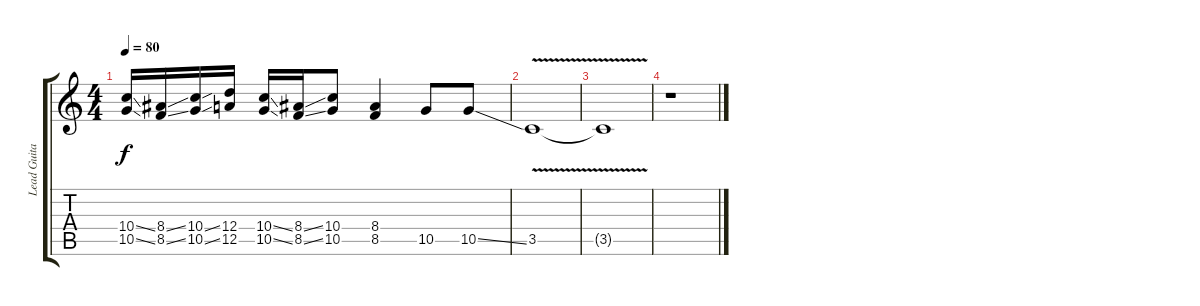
\track ("Lead Guitar" "Lead Guita") {instrument distortionguitar}
\staff {score tabs}
\tuning (E4 B3 G3 D3 A2 E2) {hide}
\ts (4 4)
\tempo 80
\clef g2
\ks c
(10.4{ss} 10.5{ss}).16{dy f} (8.4{ss} 8.5{ss}).16 (10.4{ss} 10.5{ss}).16 (12.4 12.5).16 (10.4{ss} 10.5{ss}).16 (8.4{ss} 8.5{ss}).16 (10.4 10.5).8 (8.4 8.5).4 10.5.8 10.5{ss}.8 |
3.5{v}.1{volume 6} |
3.5{t}.1{volume 0} |
r.1
